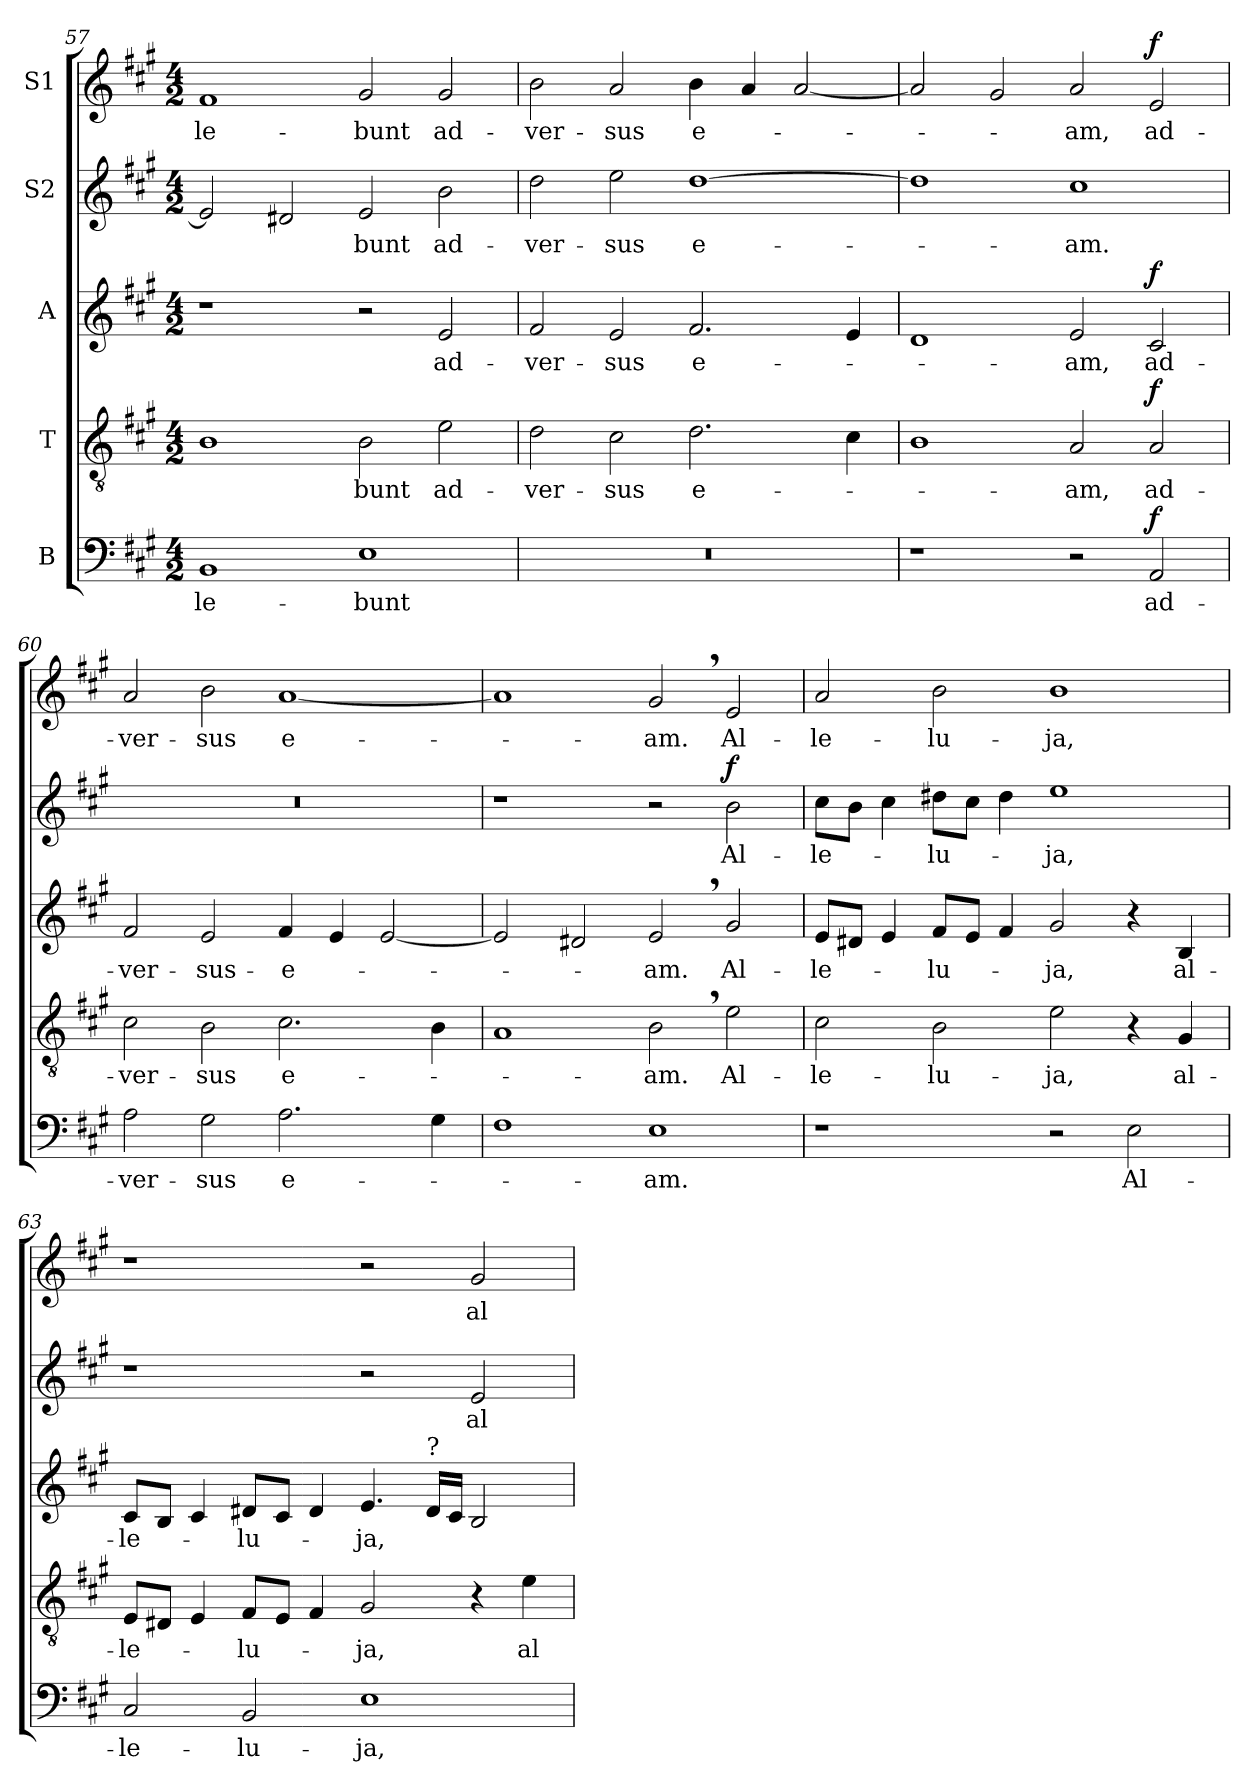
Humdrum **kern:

**kern	**text	**dynam	**kern	**text	**dynam	**kern	**text	**dynam	**kern	**text	**dynam	**kern	**text	**dynam
*part5	*part5	*part5	*part4	*part4	*part4	*part3	*part3	*part3	*part2	*part2	*part2	*part1	*part1	*part1
*staff5	*staff5	*staff5	*staff4	*staff4	*staff4	*staff3	*staff3	*staff3	*staff2	*staff2	*staff2	*staff1	*staff1	*staff1
*I"B	*	*	*I"T	*	*	*I"A	*	*	*I"S2	*	*	*I"S1	*	*
*clefF4	*	*	*clefGv2	*	*	*clefG2	*	*	*clefG2	*	*	*clefG2	*	*
*k[f#c#g#]	*	*	*k[f#c#g#]	*	*	*k[f#c#g#]	*	*	*k[f#c#g#]	*	*	*k[f#c#g#]	*	*
*M4/2	*	*	*M4/2	*	*	*M4/2	*	*	*M4/2	*	*	*M4/2	*	*
=57	=57	=57	=57	=57	=57	=57	=57	=57	=57	=57	=57	=57	=57	=57
1BB	-le-	.	1B	.	.	1r	.	.	2e/]	.	.	1f#	-le-	.
.	.	.	.	.	.	.	.	.	2d#X/	.	.	.	.	.
1E	-bunt	.	2B\	-bunt	.	2r	.	.	2e/	-bunt	.	2g#/	-bunt	.
.	.	.	2e\	ad-	.	2e/	ad-	.	2b\	ad-	.	2g#/	ad-	.
!!LO:LB:g=z
=58	=58	=58	=58	=58	=58	=58	=58	=58	=58	=58	=58	=58	=58	=58
0r	.	.	2d\	-ver-	.	2f#/	-ver-	.	2dd\	-ver-	.	2b\	-ver-	.
.	.	.	2c#\	-sus	.	2e/	-sus	.	2ee\	-sus	.	2a/	-sus	.
.	.	.	2.d\	e-	.	2.f#/	e-	.	[1dd	e-	.	4b\	e-	.
.	.	.	.	.	.	.	.	.	.	.	.	4a/	.	.
.	.	.	.	.	.	.	.	.	.	.	.	[2a/	.	.
.	.	.	4c#\	.	.	4e/	.	.	.	.	.	.	.	.
=59	=59	=59	=59	=59	=59	=59	=59	=59	=59	=59	=59	=59	=59	=59
1r	.	.	1B	.	.	1d	.	.	1dd]	.	.	2a/]	.	.
.	.	.	.	.	.	.	.	.	.	.	.	2g#/	.	.
2r	.	.	2A/	-am,	.	2e/	-am,	.	1cc#	-am.	.	2a/	-am,	.
!	!	!LO:DY:a	!	!	!LO:DY:a	!	!	!LO:DY:a	!	!	!	!	!	!LO:DY:a
2AA/	ad-	f	2A/	ad-	f	2c#/	ad-	f	.	.	.	2e/	ad-	f
=60	=60	=60	=60	=60	=60	=60	=60	=60	=60	=60	=60	=60	=60	=60
2A\	-ver-	.	2c#\	-ver-	.	2f#/	-ver-	.	0r	.	.	2a/	-ver-	.
2G#\	-sus	.	2B\	-sus	.	2e/	-sus-	.	.	.	.	2b\	-sus	.
2.A\	e-	.	2.c#\	e-	.	4f#/	-e-	.	.	.	.	[1a	e-	.
.	.	.	.	.	.	4e/	.	.	.	.	.	.	.	.
.	.	.	.	.	.	[2e/	.	.	.	.	.	.	.	.
4G#\	.	.	4B\	.	.	.	.	.	.	.	.	.	.	.
=61	=61	=61	=61	=61	=61	=61	=61	=61	=61	=61	=61	=61	=61	=61
1F#	.	.	1A	.	.	2e/]	.	.	1r	.	.	1a]	.	.
.	.	.	.	.	.	2d#X/	.	.	.	.	.	.	.	.
1E	-am.	.	2B,\	-am.	.	2e,/	-am.	.	2r	.	.	2g#,/	-am.	.
*	*	*	*	*	*	*	*	*	*	*	*	*MM160	*	*
!	!	!	!	!	!	!	!	!	!	!	!LO:DY:a	!	!	!
.	.	.	2e\	Al-	.	2g#/	Al-	.	2b\	Al-	f	2e/	Al-	.
=62	=62	=62	=62	=62	=62	=62	=62	=62	=62	=62	=62	=62	=62	=62
1r	.	.	2c#\	-le-	.	8e/L	-le-	.	8cc#\L	-le-	.	2a/	-le-	.
.	.	.	.	.	.	8d#X/J	.	.	8b\J	.	.	.	.	.
.	.	.	.	.	.	4e/	.	.	4cc#\	.	.	.	.	.
.	.	.	2B\	-lu-	.	8f#/L	-lu-	.	8dd#X\L	-lu-	.	2b\	-lu-	.
.	.	.	.	.	.	8e/J	.	.	8cc#\J	.	.	.	.	.
.	.	.	.	.	.	4f#/	.	.	4dd#\	.	.	.	.	.
2r	.	.	2e\	-ja,	.	2g#/	-ja,	.	1ee	-ja,	.	1b	-ja,	.
2E\	Al-	.	4r	.	.	4r	.	.	.	.	.	.	.	.
.	.	.	4G#/	al-	.	4B/	al-	.	.	.	.	.	.	.
=63	=63	=63	=63	=63	=63	=63	=63	=63	=63	=63	=63	=63	=63	=63
2C#/	-le-	.	8E/L	-le-	.	8c#/L	-le-	.	1r	.	.	1r	.	.
.	.	.	8D#X/J	.	.	8B/J	.	.	.	.	.	.	.	.
.	.	.	4E/	.	.	4c#/	.	.	.	.	.	.	.	.
2BB/	-lu-	.	8F#/L	-lu-	.	8d#X/L	-lu-	.	.	.	.	.	.	.
.	.	.	8E/J	.	.	8c#/J	.	.	.	.	.	.	.	.
.	.	.	4F#/	.	.	4d#/	.	.	.	.	.	.	.	.
1E	-ja,	.	2G#/	-ja,	.	4.e/	-ja,	.	2r	.	.	2r	.	.
!	!	!	!	!	!	!LO:TX:a:t=?	!	!	!	!	!	!	!	!
.	.	.	.	.	.	16d#/LL	.	.	.	.	.	.	.	.
.	.	.	.	.	.	16c#/JJ	.	.	.	.	.	.	.	.
.	.	.	4r	.	.	2B/	.	.	2e/	al-	.	2g#/	al-	.
.	.	.	4e\	al-	.	.	.	.	.	.	.	.	.	.
=	=	=	=	=	=	=	=	=	=	=	=	=	=	=
*-	*-	*-	*-	*-	*-	*-	*-	*-	*-	*-	*-	*-	*-	*-
